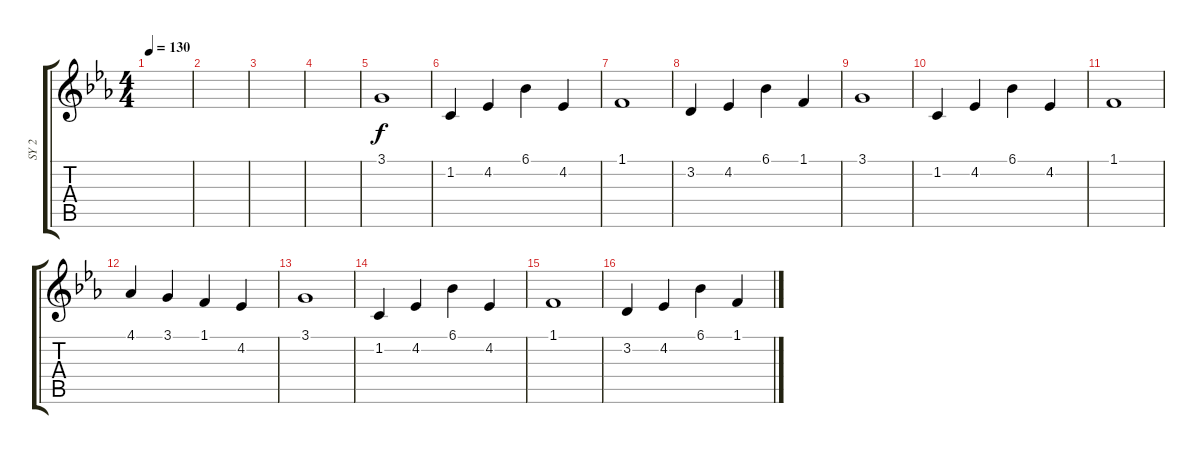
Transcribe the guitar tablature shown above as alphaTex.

\track ("SY 2" "SY 2") {instrument pad8sweep}
\staff {score tabs}
\tuning (E4 B3 G3 D3 A2 E2) {hide}
\ts (4 4)
\tempo 130
\clef g2
\ks eb
|
|
|
|
3.1.1 |
1.2.4 4.2.4 6.1.4 4.2.4 |
1.1.1 |
3.2.4 4.2.4 6.1.4 1.1.4 |
3.1.1 |
1.2.4 4.2.4 6.1.4 4.2.4 |
1.1.1 |
4.1.4 3.1.4 1.1.4 4.2.4 |
3.1.1 |
1.2.4 4.2.4 6.1.4 4.2.4 |
1.1.1 |
3.2.4 4.2.4 6.1.4 1.1.4
